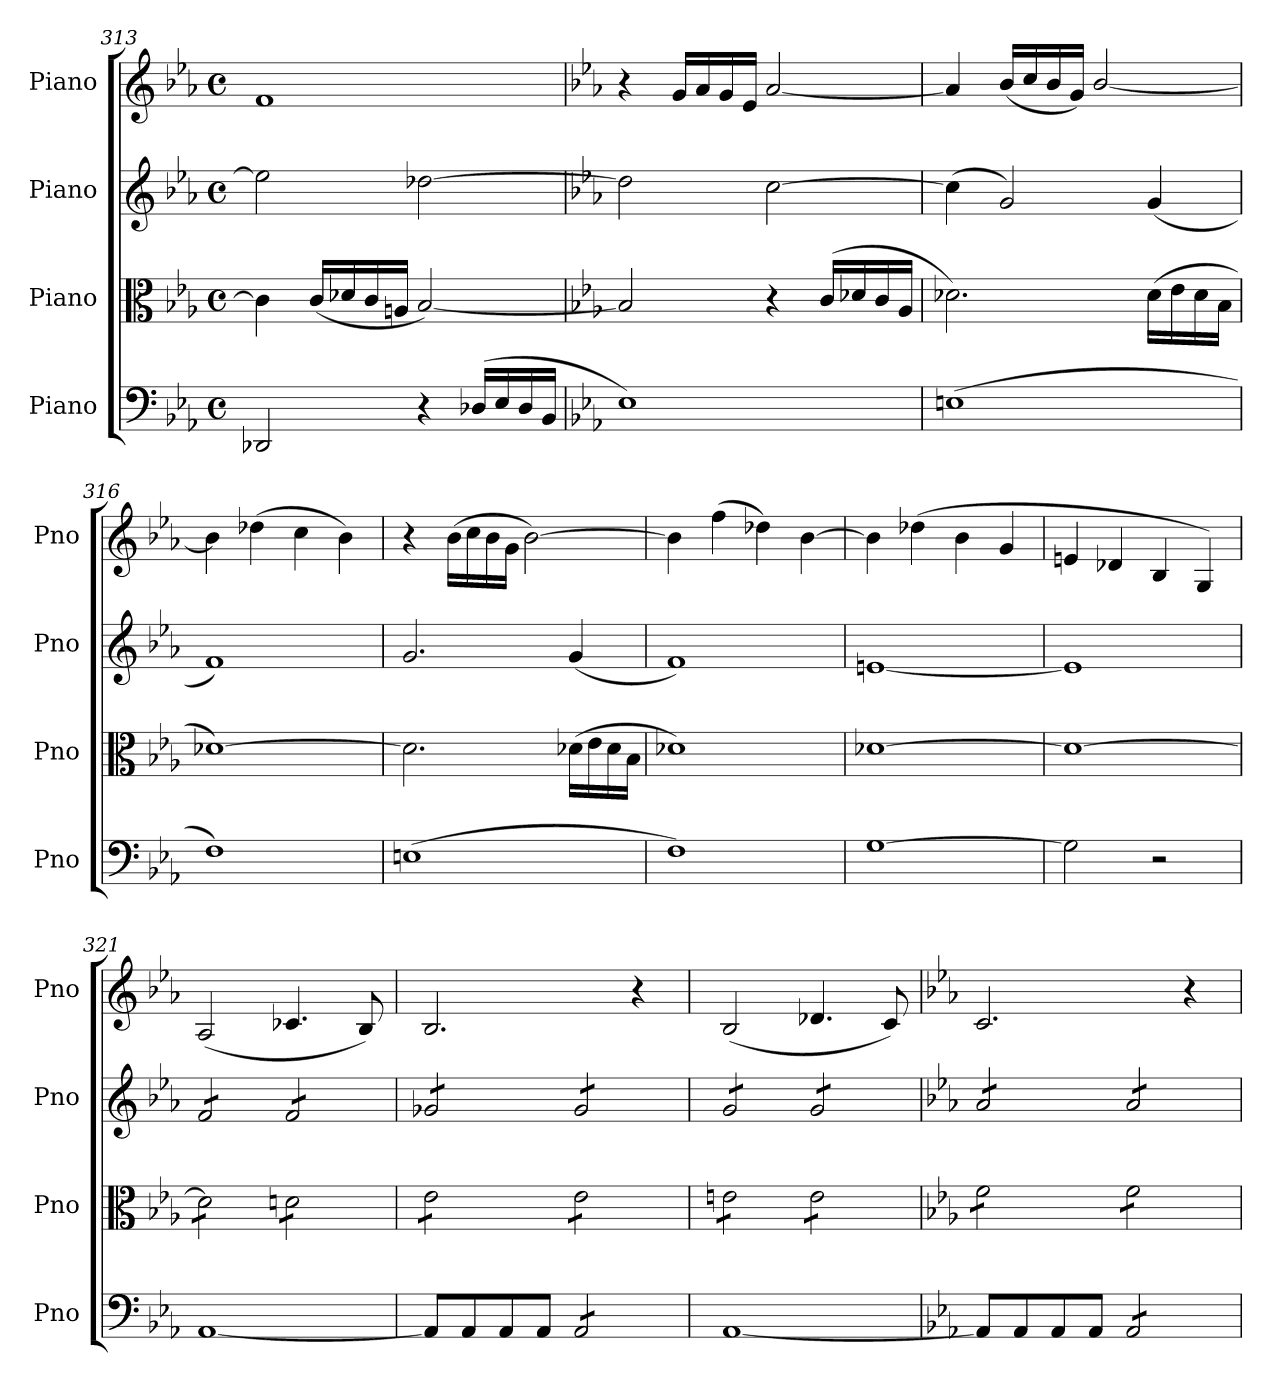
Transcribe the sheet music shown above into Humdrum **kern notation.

**kern	**kern	**kern	**kern
*part4	*part3	*part2	*part1
*staff4	*staff3	*staff2	*staff1
*I"Piano	*I"Piano	*I"Piano	*I"Piano
*I'Pno	*I'Pno	*I'Pno	*I'Pno
*clefF4	*clefC3	*clefG2	*clefG2
*k[b-e-a-]	*k[b-e-a-]	*k[b-e-a-]	*k[b-e-a-]
*M4/4	*M4/4	*M4/4	*M4/4
*met(c)	*met(c)	*met(c)	*met(c)
=313	=313	=313	=313
2DD-X/	4c\]	2ee-\]	1f
.	(16c/LL	.	.
.	16d-X/	.	.
.	16c/	.	.
.	16An/JJ	.	.
4r	[2B-/)	[2dd-X\	.
(>16D-X/LL	.	.	.
16E-/	.	.	.
16D-/	.	.	.
16BB-/JJ	.	.	.
!!LO:LB:g=z
=314	=314	=314	=314
*k[b-e-a-]	*k[b-e-a-]	*k[b-e-a-]	*k[b-e-a-]
1E-)	2B-/]	2dd-\]	4r
.	.	.	16g/LL
.	.	.	16a-/
.	.	.	16g/
.	.	.	16e-/JJ
.	4r	[2cc\	[2a-/
.	(>16c/LL	.	.
.	16d-X/	.	.
.	16c/	.	.
.	16A-/JJ	.	.
=315	=315	=315	=315
(>1En	2.d-X\)	(4cc\]	4a-/]
.	.	2g/)	(16b-/LL
.	.	.	16cc/
.	.	.	16b-/
.	.	.	16g/JJ)
.	.	.	[2b-/
.	(16d-\LL	(4g/	.
.	16e-\	.	.
.	16d-\	.	.
.	16B-\JJ	.	.
=316	=316	=316	=316
1F)	[1d-X)	1f)	4b-\]
.	.	.	(4dd-X\
.	.	.	4cc\
.	.	.	4b-\)
=317	=317	=317	=317
(>1En	2.d-\]	2.g/	4r
.	.	.	(16b-\LL
.	.	.	16cc\
.	.	.	16b-\
.	.	.	16g\JJ
.	.	.	[2b-\)
.	(16d-X\LL	(4g/	.
.	16e-\	.	.
.	16d-\	.	.
.	16B-\JJ	.	.
=318	=318	=318	=318
1F)	1d-X)	1f)	4b-\]
.	.	.	(4ff\
.	.	.	4dd-X\)
.	.	.	[4b-\
=319	=319	=319	=319
[1G	[1d-X	[1en	4b-\]
.	.	.	(4dd-X\
.	.	.	4b-\
.	.	.	4g/
=320	=320	=320	=320
2G\]	1d-_	1e]	4en/
.	.	.	4d-X/
2r	.	.	4B-/
.	.	.	4G/)
=321	=321	=321	=321
*	*tremolo	*	*
*	*	*tremolo	*
[1AA-	8d-\]L	8f/L	(2A-/
.	8d-\	8f/	.
.	8d-\	8f/	.
.	8d-\J	8f/J	.
.	8dn\L	8f/L	4.c-X/
.	8dn\	8f/	.
.	8dn\	8f/	.
.	8dn\J	8f/J	8B-/)
=322	=322	=322	=322
8AA-/L]	8e-\L	8g-X/L	2.B-/
8AA-/	8e-\	8g-X/	.
8AA-/	8e-\	8g-X/	.
8AA-/J	8e-\J	8g-X/J	.
*tremolo	*	*	*
8AA-/L	8e-\L	8g-/L	.
8AA-/	8e-\	8g-/	.
8AA-/	8e-\	8g-/	4r
8AA-/J	8e-\J	8g-/J	.
*Xtremolo	*	*	*
=323	=323	=323	=323
[1AA-	8en\L	8g/L	(2B-/
.	8en\	8g/	.
.	8en\	8g/	.
.	8en\J	8g/J	.
.	8e\L	8g/L	4.d-X/
.	8e\	8g/	.
.	8e\	8g/	.
.	8e\J	8g/J	8c/)
!!LO:LB:g=z
=324	=324	=324	=324
*	*	*	*k[b-e-a-]
8AA-/L]	8f\L	8a-/L	2.c/
8AA-/	8f\	8a-/	.
8AA-/	8f\	8a-/	.
8AA-/J	8f\J	8a-/J	.
*tremolo	*	*	*
8AA-/L	8f\L	8a-/L	.
8AA-/	8f\	8a-/	.
8AA-/	8f\	8a-/	4r
8AA-/J	8f\J	8a-/J	.
*	*	*Xtremolo	*
*	*Xtremolo	*	*
*Xtremolo	*	*	*
=	=	=	=
*-	*-	*-	*-
